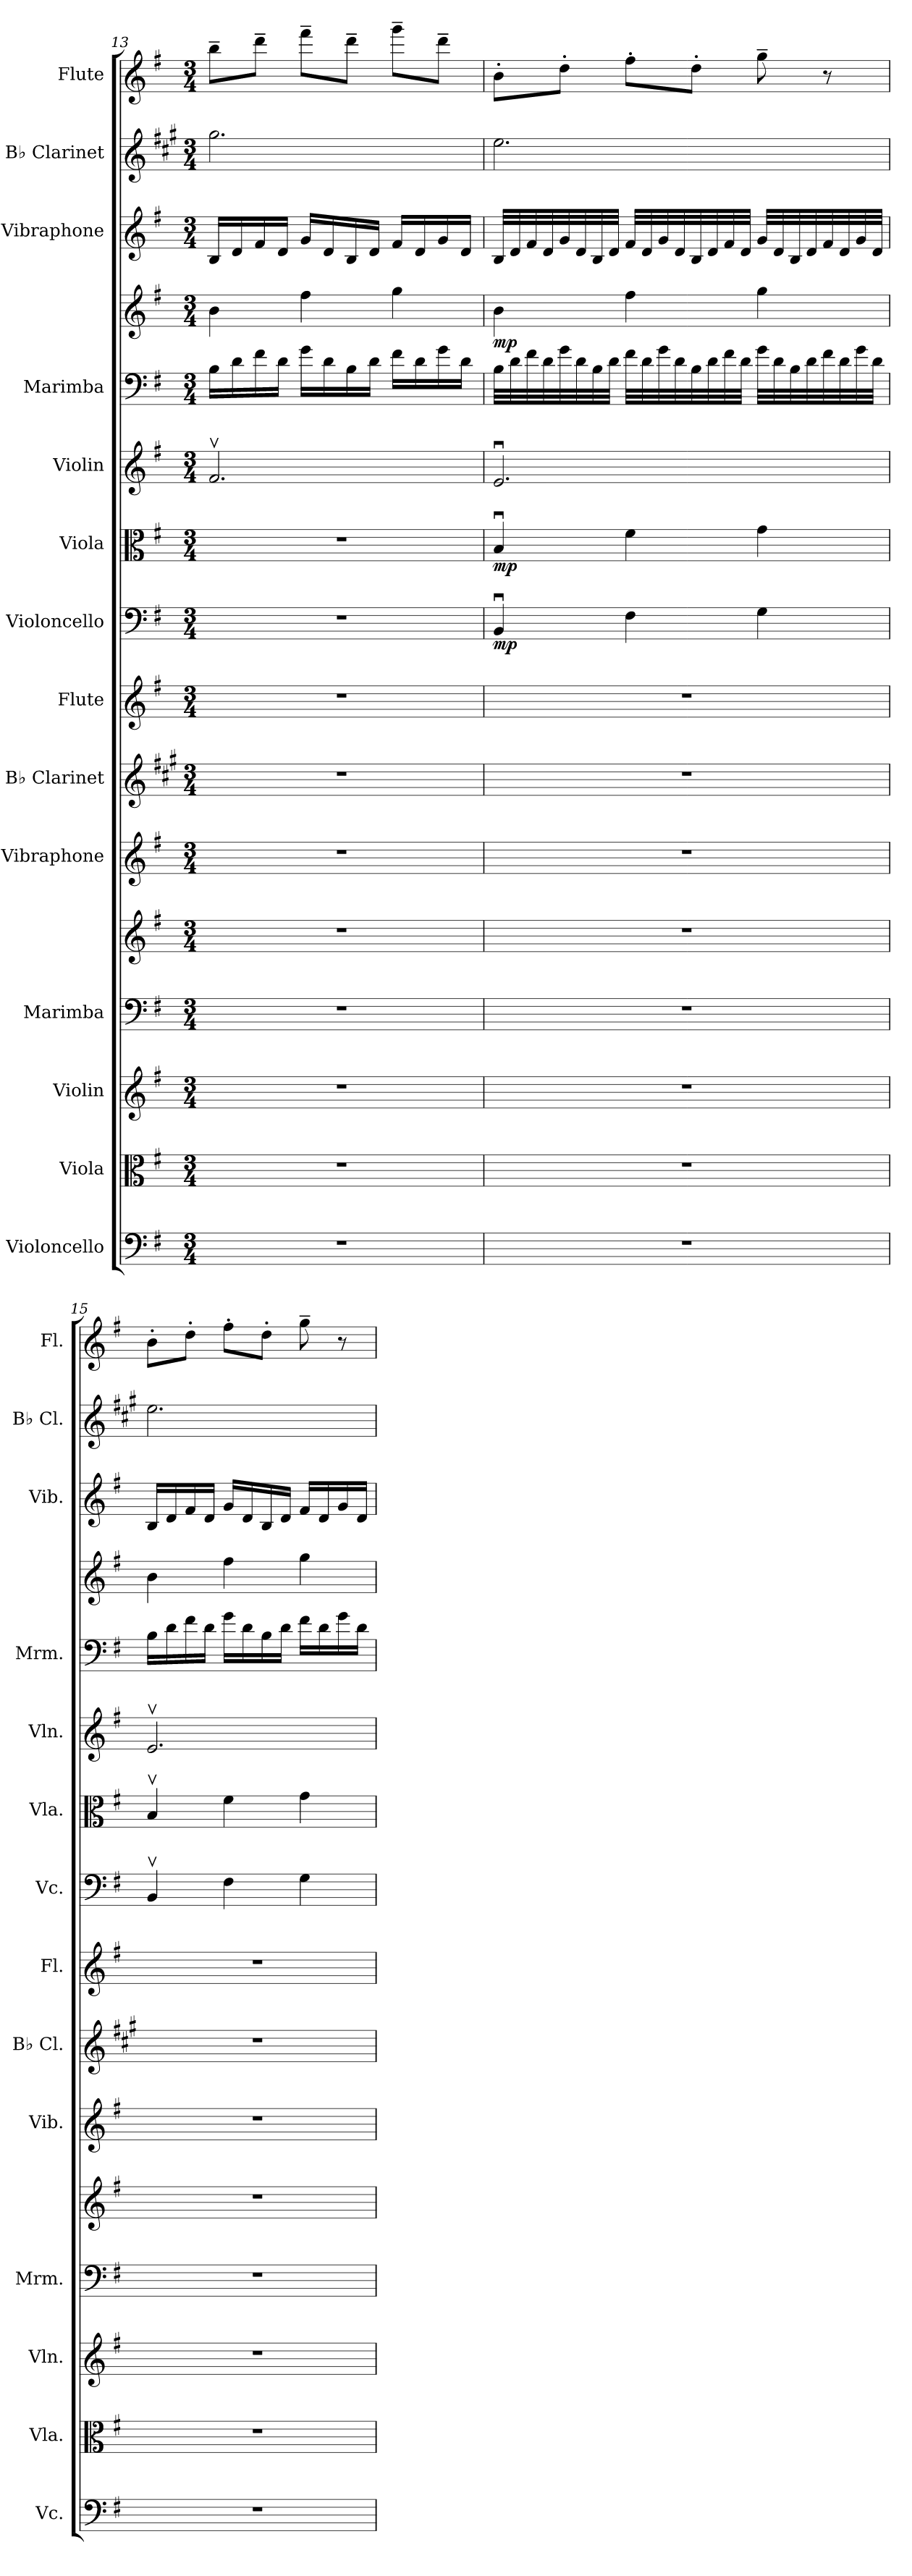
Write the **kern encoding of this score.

**kern	**kern	**kern	**kern	**kern	**kern	**kern	**kern	**kern	**dynam	**kern	**dynam	**kern	**kern	**kern	**dynam	**kern	**kern	**kern
*part14	*part13	*part12	*part11	*part11	*part10	*part9	*part8	*part7	*part7	*part6	*part6	*part5	*part4	*part4	*part4	*part3	*part2	*part1
*staff16	*staff15	*staff14	*staff13	*staff12	*staff11	*staff10	*staff9	*staff8	*staff8	*staff7	*staff7	*staff6	*staff5	*staff4	*staff4/5	*staff3	*staff2	*staff1
*I"Violoncello	*I"Viola	*I"Violin	*I"Marimba	*	*I"Vibraphone	*I"B♭ Clarinet	*I"Flute	*I"Violoncello	*	*I"Viola	*	*I"Violin	*I"Marimba	*	*	*I"Vibraphone	*I"B♭ Clarinet	*I"Flute
*I'Vc.	*I'Vla.	*I'Vln.	*I'Mrm.	*	*I'Vib.	*I'B♭ Cl.	*I'Fl.	*I'Vc.	*	*I'Vla.	*	*I'Vln.	*I'Mrm.	*	*	*I'Vib.	*I'B♭ Cl.	*I'Fl.
*clefF4	*clefC3	*clefG2	*clefF4	*clefG2	*clefG2	*clefG2	*clefG2	*clefF4	*	*clefC3	*	*clefG2	*clefF4	*clefG2	*	*clefG2	*clefG2	*clefG2
*	*	*	*	*	*	*ITrd1c2	*	*	*	*	*	*	*	*	*	*	*ITrd1c2	*
*k[f#]	*k[f#]	*k[f#]	*k[f#]	*k[f#]	*k[f#]	*k[f#]	*k[f#]	*k[f#]	*	*k[f#]	*	*k[f#]	*k[f#]	*k[f#]	*	*k[f#]	*k[f#]	*k[f#]
*M3/4	*M3/4	*M3/4	*M3/4	*M3/4	*M3/4	*M3/4	*M3/4	*M3/4	*	*M3/4	*	*M3/4	*M3/4	*M3/4	*	*M3/4	*M3/4	*M3/4
=13	=13	=13	=13	=13	=13	=13	=13	=13	=13	=13	=13	=13	=13	=13	=13	=13	=13	=13
2.r	2.r	2.r	2.r	2.r	2.r	2.r	2.r	2.r	.	2.r	.	2.f#v/	16B\LL	4b\	.	16B/LL	2.ff#\	8bb~\L
.	.	.	.	.	.	.	.	.	.	.	.	.	16d\	.	.	16d/	.	.
.	.	.	.	.	.	.	.	.	.	.	.	.	16f#\	.	.	16f#/	.	8ddd~\J
.	.	.	.	.	.	.	.	.	.	.	.	.	16d\JJ	.	.	16d/JJ	.	.
.	.	.	.	.	.	.	.	.	.	.	.	.	16g\LL	4ff#\	.	16g/LL	.	8fff#~\L
.	.	.	.	.	.	.	.	.	.	.	.	.	16d\	.	.	16d/	.	.
.	.	.	.	.	.	.	.	.	.	.	.	.	16B\	.	.	16B/	.	8ddd~\J
.	.	.	.	.	.	.	.	.	.	.	.	.	16d\JJ	.	.	16d/JJ	.	.
.	.	.	.	.	.	.	.	.	.	.	.	.	16f#\LL	4gg\	.	16f#/LL	.	8ggg~\L
.	.	.	.	.	.	.	.	.	.	.	.	.	16d\	.	.	16d/	.	.
.	.	.	.	.	.	.	.	.	.	.	.	.	16g\	.	.	16g/	.	8ddd~\J
.	.	.	.	.	.	.	.	.	.	.	.	.	16d\JJ	.	.	16d/JJ	.	.
!!LO:LB:g=z
=14	=14	=14	=14	=14	=14	=14	=14	=14	=14	=14	=14	=14	=14	=14	=14	=14	=14	=14
!	!	!	!	!	!	!	!	!	!LO:DY:b	!	!LO:DY:b	!	!	!	!LO:DY:b	!	!	!
2.r	2.r	2.r	2.r	2.r	2.r	2.r	2.r	4BBu/	mp	4Bu/	mp	2.eu/	32B\LLL	4b\	mp	32B/LLL	2.dd\	8b'\L
.	.	.	.	.	.	.	.	.	.	.	.	.	32d\	.	.	32d/	.	.
.	.	.	.	.	.	.	.	.	.	.	.	.	32f#\	.	.	32f#/	.	.
.	.	.	.	.	.	.	.	.	.	.	.	.	32d\	.	.	32d/	.	.
.	.	.	.	.	.	.	.	.	.	.	.	.	32g\	.	.	32g/	.	8dd'\J
.	.	.	.	.	.	.	.	.	.	.	.	.	32d\	.	.	32d/	.	.
.	.	.	.	.	.	.	.	.	.	.	.	.	32B\	.	.	32B/	.	.
.	.	.	.	.	.	.	.	.	.	.	.	.	32d\JJJ	.	.	32d/JJJ	.	.
.	.	.	.	.	.	.	.	4F#\	.	4f#\	.	.	32f#\LLL	4ff#\	.	32f#/LLL	.	8ff#'\L
.	.	.	.	.	.	.	.	.	.	.	.	.	32d\	.	.	32d/	.	.
.	.	.	.	.	.	.	.	.	.	.	.	.	32g\	.	.	32g/	.	.
.	.	.	.	.	.	.	.	.	.	.	.	.	32d\	.	.	32d/	.	.
.	.	.	.	.	.	.	.	.	.	.	.	.	32B\	.	.	32B/	.	8dd'\J
.	.	.	.	.	.	.	.	.	.	.	.	.	32d\	.	.	32d/	.	.
.	.	.	.	.	.	.	.	.	.	.	.	.	32f#\	.	.	32f#/	.	.
.	.	.	.	.	.	.	.	.	.	.	.	.	32d\JJJ	.	.	32d/JJJ	.	.
.	.	.	.	.	.	.	.	4G\	.	4g\	.	.	32g\LLL	4gg\	.	32g/LLL	.	8gg~\
.	.	.	.	.	.	.	.	.	.	.	.	.	32d\	.	.	32d/	.	.
.	.	.	.	.	.	.	.	.	.	.	.	.	32B\	.	.	32B/	.	.
.	.	.	.	.	.	.	.	.	.	.	.	.	32d\	.	.	32d/	.	.
.	.	.	.	.	.	.	.	.	.	.	.	.	32f#\	.	.	32f#/	.	8r
.	.	.	.	.	.	.	.	.	.	.	.	.	32d\	.	.	32d/	.	.
.	.	.	.	.	.	.	.	.	.	.	.	.	32g\	.	.	32g/	.	.
.	.	.	.	.	.	.	.	.	.	.	.	.	32d\JJJ	.	.	32d/JJJ	.	.
=15	=15	=15	=15	=15	=15	=15	=15	=15	=15	=15	=15	=15	=15	=15	=15	=15	=15	=15
2.r	2.r	2.r	2.r	2.r	2.r	2.r	2.r	4BBv/	.	4Bv/	.	2.ev/	16B\LL	4b\	.	16B/LL	2.dd\	8b'\L
.	.	.	.	.	.	.	.	.	.	.	.	.	16d\	.	.	16d/	.	.
.	.	.	.	.	.	.	.	.	.	.	.	.	16f#\	.	.	16f#/	.	8dd'\J
.	.	.	.	.	.	.	.	.	.	.	.	.	16d\JJ	.	.	16d/JJ	.	.
.	.	.	.	.	.	.	.	4F#\	.	4f#\	.	.	16g\LL	4ff#\	.	16g/LL	.	8ff#'\L
.	.	.	.	.	.	.	.	.	.	.	.	.	16d\	.	.	16d/	.	.
.	.	.	.	.	.	.	.	.	.	.	.	.	16B\	.	.	16B/	.	8dd'\J
.	.	.	.	.	.	.	.	.	.	.	.	.	16d\JJ	.	.	16d/JJ	.	.
.	.	.	.	.	.	.	.	4G\	.	4g\	.	.	16f#\LL	4gg\	.	16f#/LL	.	8gg~\
.	.	.	.	.	.	.	.	.	.	.	.	.	16d\	.	.	16d/	.	.
.	.	.	.	.	.	.	.	.	.	.	.	.	16g\	.	.	16g/	.	8r
.	.	.	.	.	.	.	.	.	.	.	.	.	16d\JJ	.	.	16d/JJ	.	.
=	=	=	=	=	=	=	=	=	=	=	=	=	=	=	=	=	=	=
*-	*-	*-	*-	*-	*-	*-	*-	*-	*-	*-	*-	*-	*-	*-	*-	*-	*-	*-
